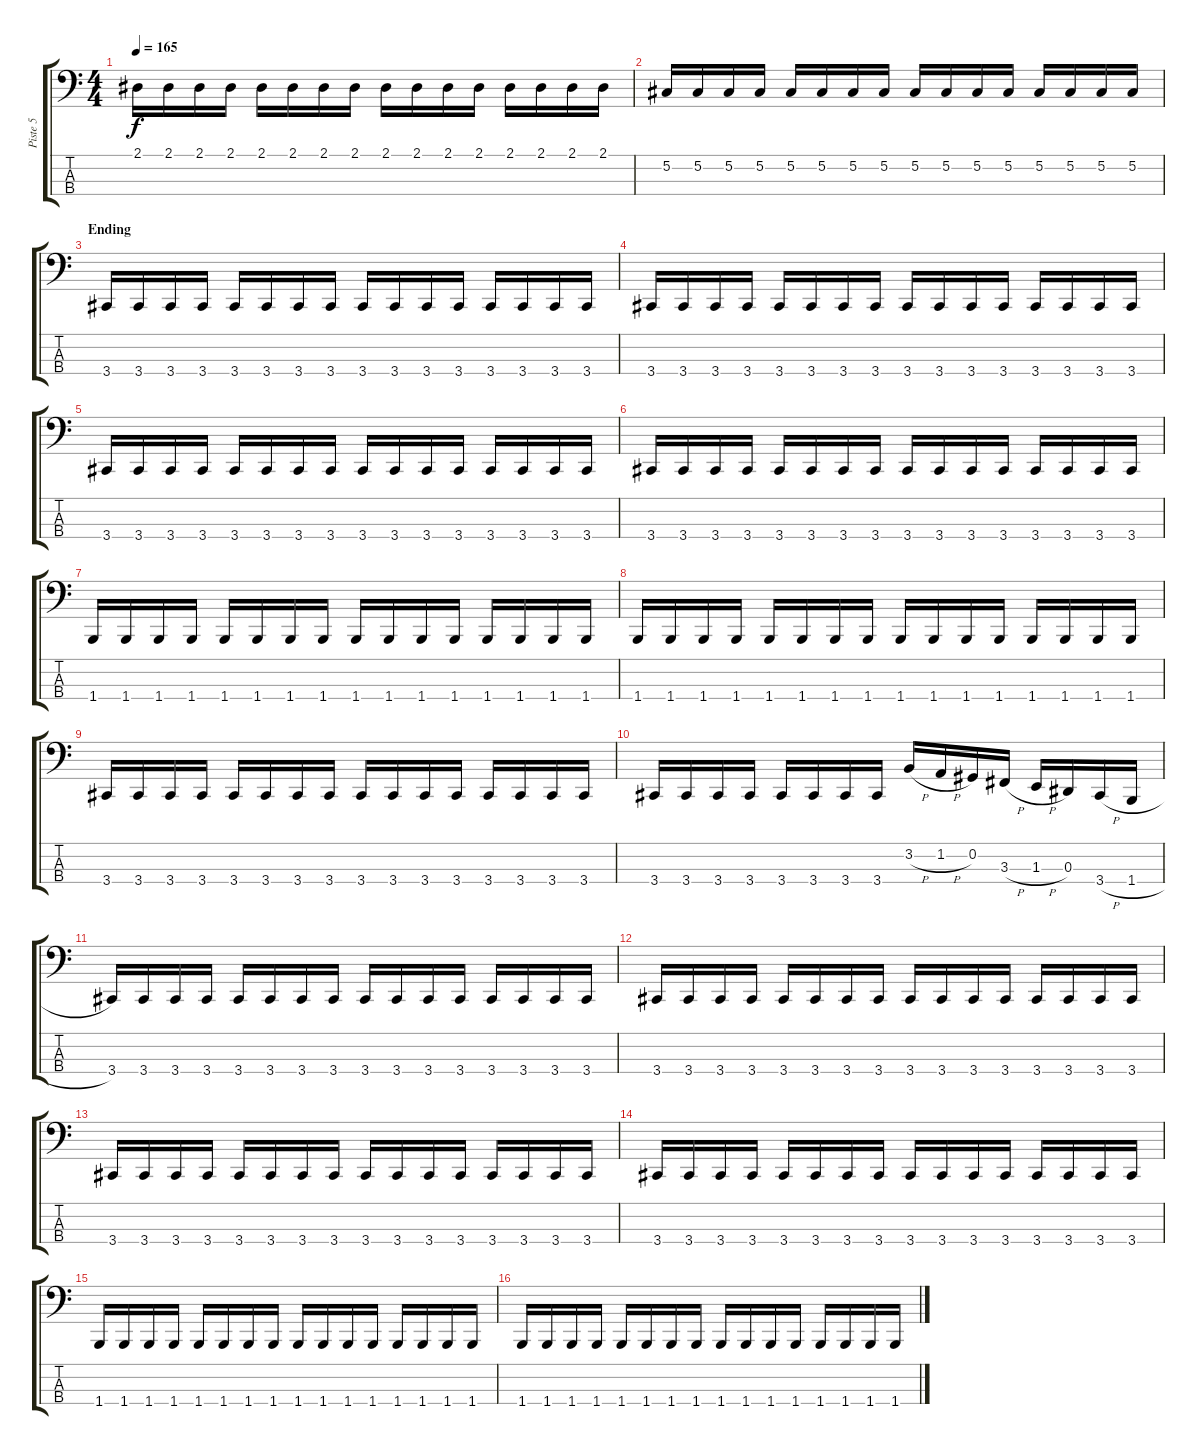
\track ("Piste 5" "Piste 5") {instrument electricbassfinger}
\staff {score tabs}
\tuning (Db2 Ab1 Eb1 Bb0) {hide}
\ts (4 4)
\tempo 165
\clef f4
\ks c
2.1.16{dy f} 2.1.16 2.1.16 2.1.16 2.1.16 2.1.16 2.1.16 2.1.16 2.1.16 2.1.16 2.1.16 2.1.16 2.1.16 2.1.16 2.1.16 2.1.16 |
5.2.16 5.2.16 5.2.16 5.2.16 5.2.16 5.2.16 5.2.16 5.2.16 5.2.16 5.2.16 5.2.16 5.2.16 5.2.16 5.2.16 5.2.16 5.2.16 |
\section ("" "Ending")
3.4.16 3.4.16 3.4.16 3.4.16 3.4.16 3.4.16 3.4.16 3.4.16 3.4.16 3.4.16 3.4.16 3.4.16 3.4.16 3.4.16 3.4.16 3.4.16 |
3.4.16 3.4.16 3.4.16 3.4.16 3.4.16 3.4.16 3.4.16 3.4.16 3.4.16 3.4.16 3.4.16 3.4.16 3.4.16 3.4.16 3.4.16 3.4.16 |
3.4.16 3.4.16 3.4.16 3.4.16 3.4.16 3.4.16 3.4.16 3.4.16 3.4.16 3.4.16 3.4.16 3.4.16 3.4.16 3.4.16 3.4.16 3.4.16 |
3.4.16 3.4.16 3.4.16 3.4.16 3.4.16 3.4.16 3.4.16 3.4.16 3.4.16 3.4.16 3.4.16 3.4.16 3.4.16 3.4.16 3.4.16 3.4.16 |
1.4.16 1.4.16 1.4.16 1.4.16 1.4.16 1.4.16 1.4.16 1.4.16 1.4.16 1.4.16 1.4.16 1.4.16 1.4.16 1.4.16 1.4.16 1.4.16 |
1.4.16 1.4.16 1.4.16 1.4.16 1.4.16 1.4.16 1.4.16 1.4.16 1.4.16 1.4.16 1.4.16 1.4.16 1.4.16 1.4.16 1.4.16 1.4.16 |
3.4.16 3.4.16 3.4.16 3.4.16 3.4.16 3.4.16 3.4.16 3.4.16 3.4.16 3.4.16 3.4.16 3.4.16 3.4.16 3.4.16 3.4.16 3.4.16 |
3.4.16 3.4.16 3.4.16 3.4.16 3.4.16 3.4.16 3.4.16 3.4.16 3.2{h}.16 1.2{h}.16 0.2.16 3.3{h}.16 1.3{h}.16 0.3.16 3.4{h}.16 1.4{h}.16 |
3.4.16 3.4.16 3.4.16 3.4.16 3.4.16 3.4.16 3.4.16 3.4.16 3.4.16 3.4.16 3.4.16 3.4.16 3.4.16 3.4.16 3.4.16 3.4.16 |
3.4.16 3.4.16 3.4.16 3.4.16 3.4.16 3.4.16 3.4.16 3.4.16 3.4.16 3.4.16 3.4.16 3.4.16 3.4.16 3.4.16 3.4.16 3.4.16 |
3.4.16 3.4.16 3.4.16 3.4.16 3.4.16 3.4.16 3.4.16 3.4.16 3.4.16 3.4.16 3.4.16 3.4.16 3.4.16 3.4.16 3.4.16 3.4.16 |
3.4.16 3.4.16 3.4.16 3.4.16 3.4.16 3.4.16 3.4.16 3.4.16 3.4.16 3.4.16 3.4.16 3.4.16 3.4.16 3.4.16 3.4.16 3.4.16 |
1.4.16 1.4.16 1.4.16 1.4.16 1.4.16 1.4.16 1.4.16 1.4.16 1.4.16 1.4.16 1.4.16 1.4.16 1.4.16 1.4.16 1.4.16 1.4.16 |
1.4.16 1.4.16 1.4.16 1.4.16 1.4.16 1.4.16 1.4.16 1.4.16 1.4.16 1.4.16 1.4.16 1.4.16 1.4.16 1.4.16 1.4.16 1.4.16
